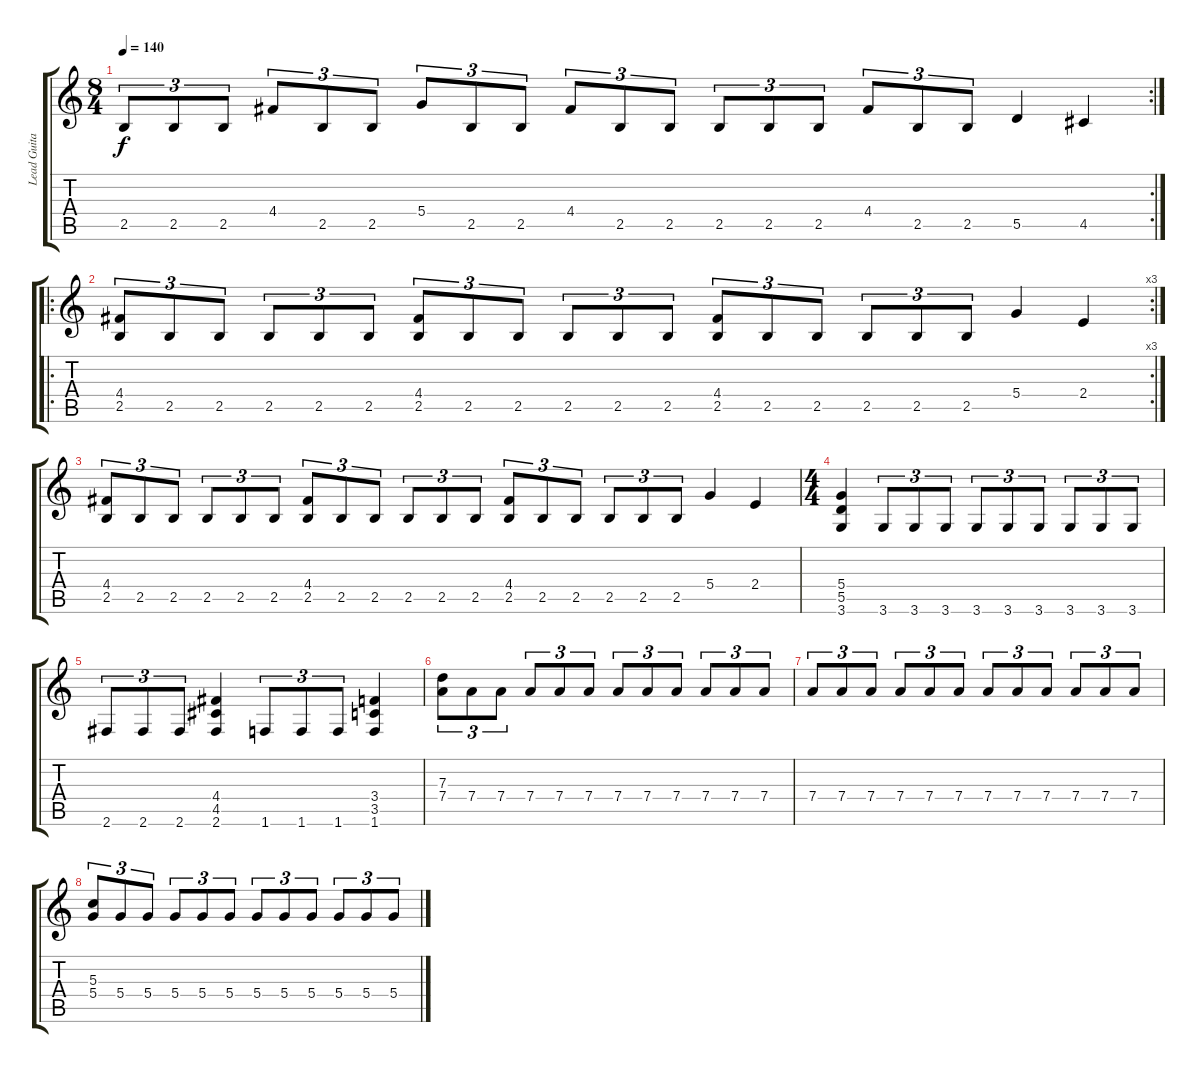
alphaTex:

\track ("Lead Guitar" "Lead Guita") {instrument overdrivenguitar}
\staff {score tabs}
\tuning (E4 B3 G3 D3 A2 E2) {hide}
\rc 2
\ts (8 4)
\tempo 140
\clef g2
\ks c
2.5.8{tu (3 2) dy f} 2.5.8{tu (3 2)} 2.5.8{tu (3 2)} 4.4.8{tu (3 2)} 2.5.8{tu (3 2)} 2.5.8{tu (3 2)} 5.4.8{tu (3 2)} 2.5.8{tu (3 2)} 2.5.8{tu (3 2)} 4.4.8{tu (3 2)} 2.5.8{tu (3 2)} 2.5.8{tu (3 2)} 2.5.8{tu (3 2)} 2.5.8{tu (3 2)} 2.5.8{tu (3 2)} 4.4.8{tu (3 2)} 2.5.8{tu (3 2)} 2.5.8{tu (3 2)} 5.5.4 4.5.4 |
\ro
\rc 3
(4.4 2.5).8{tu (3 2)} 2.5.8{tu (3 2) instrument electricguitarmuted} 2.5.8{tu (3 2)} 2.5.8{tu (3 2)} 2.5.8{tu (3 2)} 2.5.8{tu (3 2)} (4.4 2.5).8{tu (3 2) instrument overdrivenguitar} 2.5.8{tu (3 2) instrument electricguitarmuted} 2.5.8{tu (3 2)} 2.5.8{tu (3 2)} 2.5.8{tu (3 2)} 2.5.8{tu (3 2)} (4.4 2.5).8{tu (3 2) instrument overdrivenguitar} 2.5.8{tu (3 2) instrument electricguitarmuted} 2.5.8{tu (3 2)} 2.5.8{tu (3 2)} 2.5.8{tu (3 2)} 2.5.8{tu (3 2)} 5.4.4{instrument overdrivenguitar} 2.4.4 |
(4.4 2.5).8{tu (3 2)} 2.5.8{tu (3 2) instrument electricguitarmuted} 2.5.8{tu (3 2)} 2.5.8{tu (3 2)} 2.5.8{tu (3 2)} 2.5.8{tu (3 2)} (4.4 2.5).8{tu (3 2) instrument overdrivenguitar} 2.5.8{tu (3 2) instrument electricguitarmuted} 2.5.8{tu (3 2)} 2.5.8{tu (3 2)} 2.5.8{tu (3 2)} 2.5.8{tu (3 2)} (4.4 2.5).8{tu (3 2) instrument overdrivenguitar} 2.5.8{tu (3 2) instrument electricguitarmuted} 2.5.8{tu (3 2)} 2.5.8{tu (3 2)} 2.5.8{tu (3 2)} 2.5.8{tu (3 2)} 5.4.4{instrument overdrivenguitar} 2.4.4 |
\ts (4 4)
(5.4 5.5 3.6).4{volume 12} 3.6.8{tu (3 2) instrument electricguitarmuted} 3.6.8{tu (3 2)} 3.6.8{tu (3 2)} 3.6.8{tu (3 2)} 3.6.8{tu (3 2)} 3.6.8{tu (3 2)} 3.6.8{tu (3 2)} 3.6.8{tu (3 2)} 3.6.8{tu (3 2)} |
2.6.8{tu (3 2)} 2.6.8{tu (3 2)} 2.6.8{tu (3 2)} (4.4 4.5 2.6).4{instrument overdrivenguitar} 1.6.8{tu (3 2) instrument electricguitarmuted} 1.6.8{tu (3 2)} 1.6.8{tu (3 2)} (3.4 3.5 1.6).4{instrument overdrivenguitar} |
(7.3 7.4).8{tu (3 2) instrument overdrivenguitar} 7.4.8{tu (3 2) instrument electricguitarmuted} 7.4.8{tu (3 2)} 7.4.8{tu (3 2)} 7.4.8{tu (3 2)} 7.4.8{tu (3 2)} 7.4.8{tu (3 2)} 7.4.8{tu (3 2)} 7.4.8{tu (3 2)} 7.4.8{tu (3 2)} 7.4.8{tu (3 2)} 7.4.8{tu (3 2)} |
7.4.8{tu (3 2)} 7.4.8{tu (3 2)} 7.4.8{tu (3 2)} 7.4.8{tu (3 2)} 7.4.8{tu (3 2)} 7.4.8{tu (3 2)} 7.4.8{tu (3 2)} 7.4.8{tu (3 2)} 7.4.8{tu (3 2)} 7.4.8{tu (3 2)} 7.4.8{tu (3 2)} 7.4.8{tu (3 2)} |
(5.3 5.4).8{tu (3 2) instrument overdrivenguitar} 5.4.8{tu (3 2) instrument electricguitarmuted} 5.4.8{tu (3 2)} 5.4.8{tu (3 2)} 5.4.8{tu (3 2)} 5.4.8{tu (3 2)} 5.4.8{tu (3 2)} 5.4.8{tu (3 2)} 5.4.8{tu (3 2)} 5.4.8{tu (3 2)} 5.4.8{tu (3 2)} 5.4.8{tu (3 2)}
